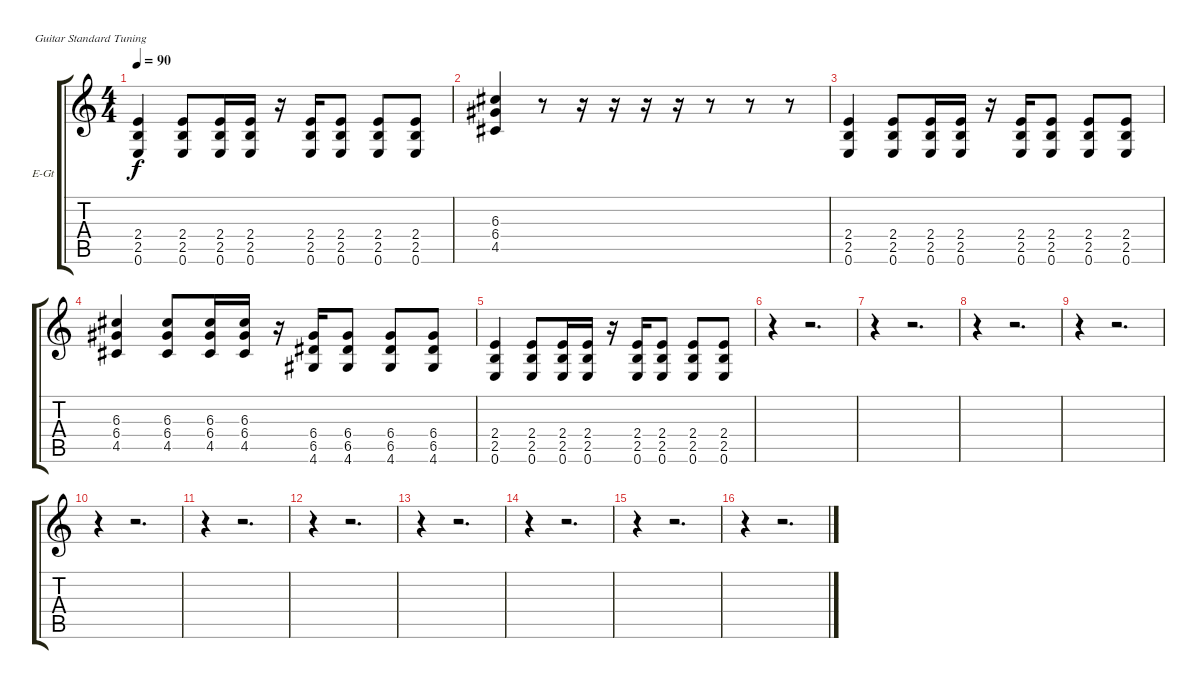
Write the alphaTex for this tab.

\bracketExtendMode groupsimilarinstruments
\firstSystemTrackNameOrientation horizontal
\otherSystemsTrackNameOrientation horizontal
\track ("Guitar " "E-Gt") {instrument distortionguitar}
\staff {score tabs}
\tuning (E4 B3 G3 D3 A2 E2)
\ts (4 4)
\tempo 90
\clef g2
\ks c
(2.4 2.5 0.6).4{dy f} (2.4 2.5 0.6).8 (2.4 2.5 0.6).16 (2.4 2.5 0.6).16 r.16 (2.4 2.5 0.6).16 (2.4 2.5 0.6).8 (2.4 2.5 0.6).8 (2.4 2.5 0.6).8 |
(6.3 6.4 4.5).4 r.8 r.16 r.16 r.16 r.16 r.8 r.8 r.8 |
(2.4 2.5 0.6).4 (2.4 2.5 0.6).8 (2.4 2.5 0.6).16 (2.4 2.5 0.6).16 r.16 (2.4 2.5 0.6).16 (2.4 2.5 0.6).8 (2.4 2.5 0.6).8 (2.4 2.5 0.6).8 |
(6.3 6.4 4.5).4 (6.3 6.4 4.5).8 (6.3 6.4 4.5).16 (6.3 6.4 4.5).16 r.16 (6.4 6.5 4.6).16 (6.4 6.5 4.6).8 (6.4 6.5 4.6).8 (6.4 6.5 4.6).8 |
(2.4 2.5 0.6).4 (2.4 2.5 0.6).8 (2.4 2.5 0.6).16 (2.4 2.5 0.6).16 r.16 (2.4 2.5 0.6).16 (2.4 2.5 0.6).8 (2.4 2.5 0.6).8 (2.4 2.5 0.6).8 |
r.4 r.2{d} |
r.4 r.2{d} |
r.4 r.2{d} |
r.4 r.2{d} |
r.4 r.2{d} |
r.4 r.2{d} |
r.4 r.2{d} |
r.4 r.2{d} |
r.4 r.2{d} |
r.4 r.2{d} |
r.4 r.2{d}
